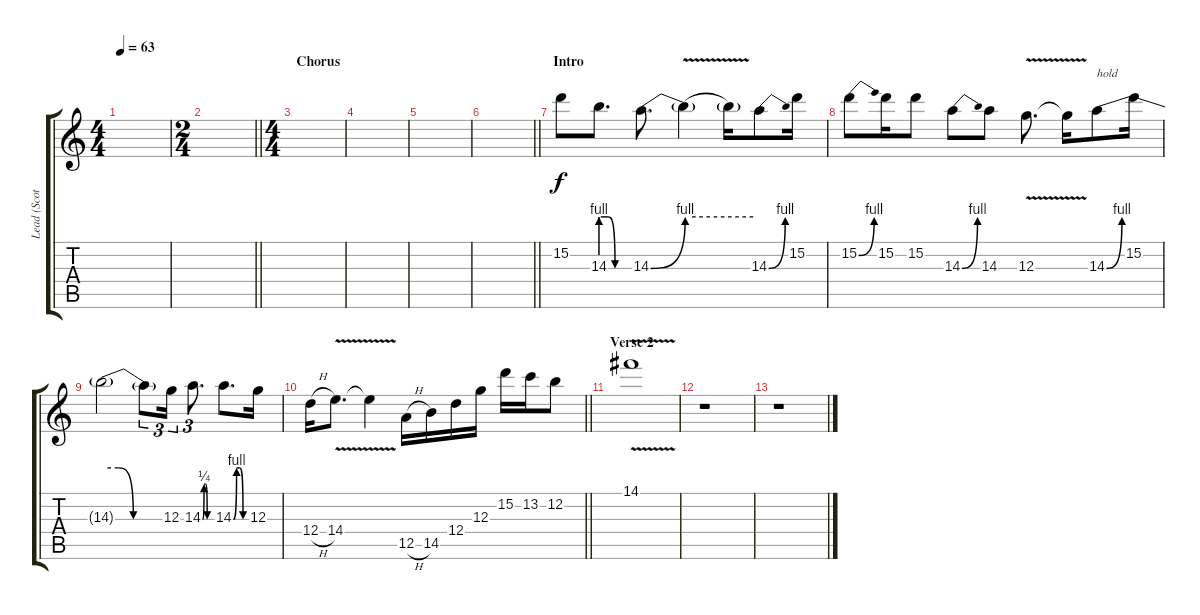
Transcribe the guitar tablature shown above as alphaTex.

\track ("Lead (Scotti Hill)" "Lead (Scot") {instrument distortionguitar}
\staff {score tabs}
\tuning (E4 B3 G3 D3 A2 E2) {hide}
\ts (4 4)
\tempo 63
\clef g2
\ks c
|
\ts (2 4)
\barLineRight lightlight
|
\ts (4 4)
\section ("" "Chorus")
|
|
|
\barLineRight lightlight
|
\section ("" "Intro")
15.2.8 14.3{be (custom 0 4 15 4 30 0 60 0)}.8{d} 14.3{be (bend 0 0 60 4)}.8{d} 14.3{be (hold 0 4 60 4) v t}.4 14.3{t}.16 14.3{be (bend 0 0 60 4)}.8 15.2.16 |
15.2{be (bend 0 0 60 4)}.8 15.2.16 15.2.8 14.3{be (bend 0 0 60 4)}.8 14.3.8 12.3{v}.8{d} 12.3{t}.16 14.3{be (bend 0 0 60 4)}.8{txt "hold"} 15.2.16 |
14.3{be (custom 0 4 15 4 30 0 60 0) t}.2 14.3{t}.8{tu (3 2)} 12.3.16{tu (3 2)} 14.3{be (custom 0 0 10 1 20 1 30 0 60 0)}.8{d tu (3 2)} 14.3{be (custom 0 0 15 4 30 4 45 0 60 0)}.8{d} 12.3.16 |
\barLineRight lightlight
12.4{h}.16 14.4{v}.8{d} 14.4{t}.4 12.5{h}.16 14.5.16 12.4.16 12.3.16 15.2.16 13.2.16 12.2.8 |
\section ("" "Verse 2")
14.1{v}.1 |
r.1 |
r.1
